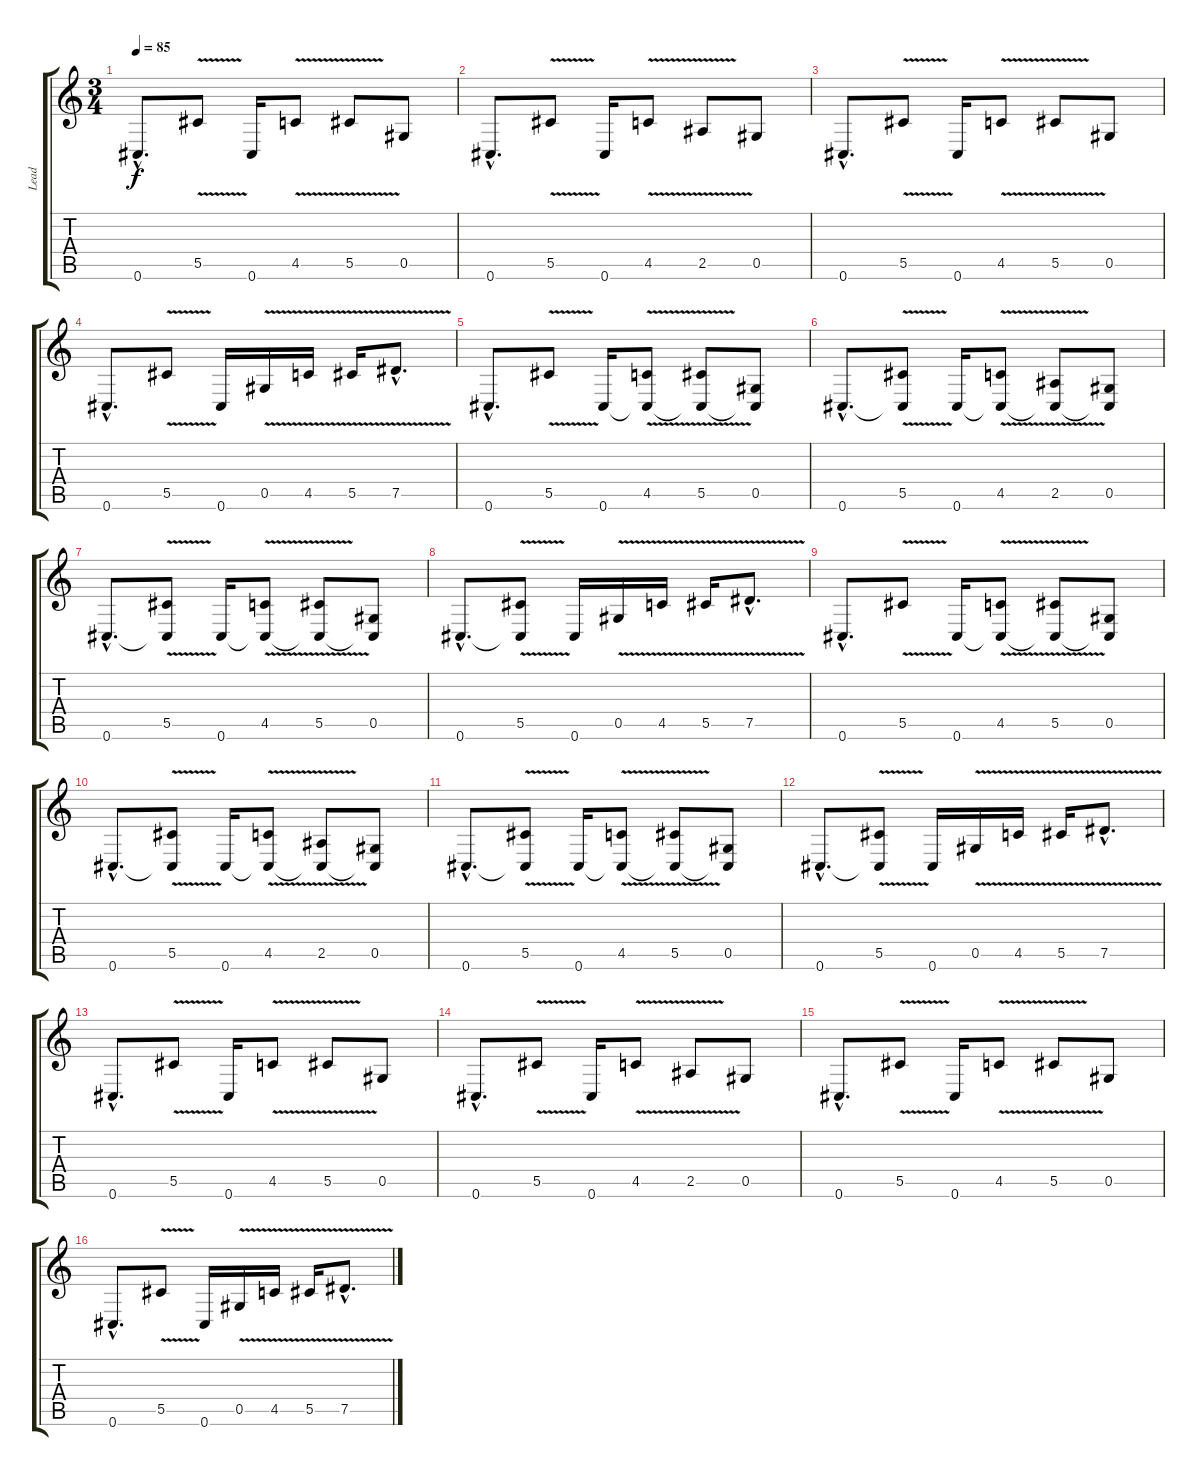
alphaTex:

\track ("Lead" "Lead") {instrument distortionguitar}
\staff {score tabs}
\tuning (Eb4 Bb3 Gb3 Db3 Ab2 Db2) {hide}
\ts (3 4)
\tempo 85
\clef g2
\ks c
0.6{hac}.8{d dy f instrument distortionguitar} 5.5{v}.8 0.6.16 4.5{v}.8 5.5{v}.8 0.5.8 |
0.6{hac}.8{d} 5.5{v}.8 0.6.16 4.5{v}.8 2.5{v}.8 0.5.8 |
0.6{hac}.8{d} 5.5{v}.8 0.6.16 4.5{v}.8 5.5{v}.8 0.5.8 |
0.6{hac}.8{d} 5.5{v}.8 0.6.16 0.5{v}.16 4.5{v}.16 5.5{v}.16 7.5{v hac}.8{d} |
0.6{hac}.8{d} 5.5{v}.8 0.6.16 (4.5{v} 0.6{t}).8 (5.5{v} 0.6{t}).8 (0.5 0.6{t}).8 |
0.6{hac}.8{d} (5.5{v} 0.6{t}).8 0.6.16 (4.5{v} 0.6{t}).8 (2.5{v} 0.6{t}).8 (0.5 0.6{t}).8 |
0.6{hac}.8{d} (5.5{v} 0.6{t}).8 0.6.16 (4.5{v} 0.6{t}).8 (5.5{v} 0.6{t}).8 (0.5 0.6{t}).8 |
0.6{hac}.8{d} (5.5{v} 0.6{t}).8 0.6.16 0.5{v}.16 4.5{v}.16 5.5{v}.16 7.5{v hac}.8{d} |
0.6{hac}.8{d} 5.5{v}.8 0.6.16 (4.5{v} 0.6{t}).8 (5.5{v} 0.6{t}).8 (0.5 0.6{t}).8 |
0.6{hac}.8{d} (5.5{v} 0.6{t}).8 0.6.16 (4.5{v} 0.6{t}).8 (2.5{v} 0.6{t}).8 (0.5 0.6{t}).8 |
0.6{hac}.8{d} (5.5{v} 0.6{t}).8 0.6.16 (4.5{v} 0.6{t}).8 (5.5{v} 0.6{t}).8 (0.5 0.6{t}).8 |
0.6{hac}.8{d} (5.5{v} 0.6{t}).8 0.6.16 0.5{v}.16 4.5{v}.16 5.5{v}.16 7.5{v hac}.8{d} |
0.6{hac}.8{d} 5.5{v}.8 0.6.16 4.5{v}.8 5.5{v}.8 0.5.8 |
0.6{hac}.8{d} 5.5{v}.8 0.6.16 4.5{v}.8 2.5{v}.8 0.5.8 |
0.6{hac}.8{d} 5.5{v}.8 0.6.16 4.5{v}.8 5.5{v}.8 0.5.8 |
0.6{hac}.8{d} 5.5{v}.8 0.6.16 0.5{v}.16 4.5{v}.16 5.5{v}.16 7.5{v hac}.8{d}
